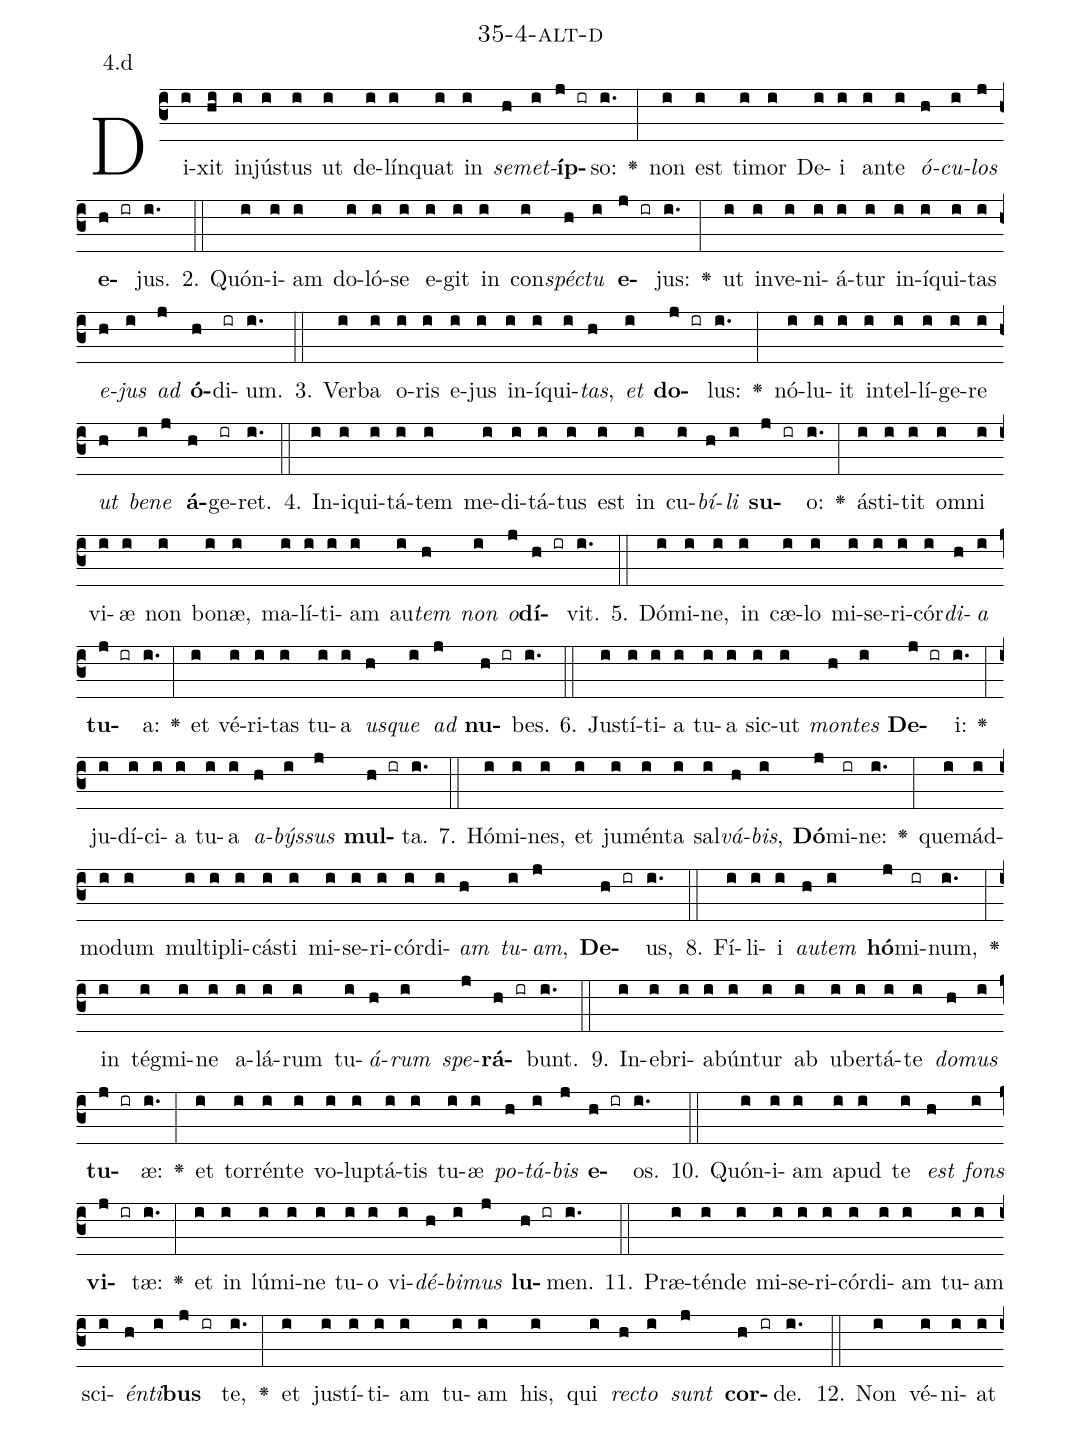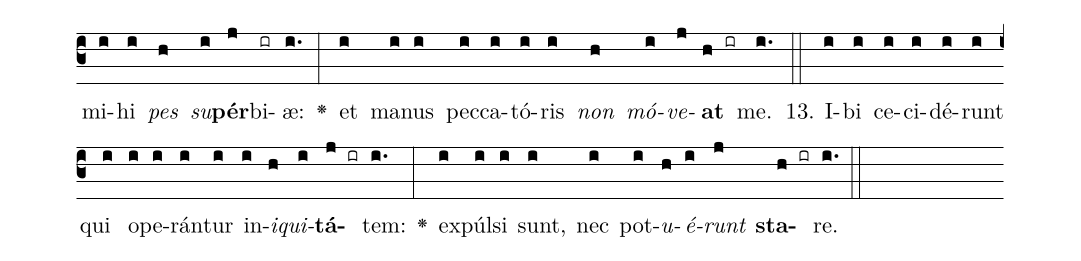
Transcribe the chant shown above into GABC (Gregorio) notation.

name: 35-4-alt-d;
annotation: 4.d;
%%
(c3)Di(i)xit(hi) in(i)jús(i)tus(i) ut(i) de(i)lín(i)quat(i) in(i) <i>se</i>(h)<i>met</i>(i)<b>íp</b>(j ir)so:(i.) <v>\greheightstar</v>(:) non(i) est(i) ti(i)mor(i) De(i)i(i) an(i)te(i) <i>ó</i>(h)<i>cu</i>(i)<i>los</i>(j) <b>e</b>(h ir)jus.(i.) (::)
2. Quón(i)i(i)am(i) do(i)ló(i)se(i) e(i)git(i) in(i) con(i)<i>spéc</i>(h)<i>tu</i>(i) <b>e</b>(j ir)jus:(i.) <v>\greheightstar</v>(:) ut(i) in(i)ve(i)ni(i)á(i)tur(i) in(i)í(i)qui(i)tas(i) <i>e</i>(h)<i>jus</i>(i) <i>ad</i>(j) <b>ó</b>(h)di(ir)um.(i.) (::)
3. Ver(i)ba(i) o(i)ris(i) e(i)jus(i) in(i)í(i)qui(i)<i>tas</i>,(h) <i>et</i>(i) <b>do</b>(j ir)lus:(i.) <v>\greheightstar</v>(:) nó(i)lu(i)it(i) in(i)tel(i)lí(i)ge(i)re(i) <i>ut</i>(h) <i>be</i>(i)<i>ne</i>(j) <b>á</b>(h)ge(ir)ret.(i.) (::)
4. In(i)i(i)qui(i)tá(i)tem(i) me(i)di(i)tá(i)tus(i) est(i) in(i) cu(i)<i>bí</i>(h)<i>li</i>(i) <b>su</b>(j ir)o:(i.) <v>\greheightstar</v>(:) á(i)sti(i)tit(i) om(i)ni(i) vi(i)æ(i) non(i) bo(i)næ,(i) ma(i)lí(i)ti(i)am(i) au(i)<i>tem</i>(h) <i>non</i>(i) <i>o</i>(j)<b>dí</b>(h ir)vit.(i.) (::)
5. Dó(i)mi(i)ne,(i) in(i) cæ(i)lo(i) mi(i)se(i)ri(i)cór(i)<i>di</i>(h)<i>a</i>(i) <b>tu</b>(j ir)a:(i.) <v>\greheightstar</v>(:) et(i) vé(i)ri(i)tas(i) tu(i)a(i) <i>us</i>(h)<i>que</i>(i) <i>ad</i>(j) <b>nu</b>(h ir)bes.(i.) (::)
6. Jus(i)tí(i)ti(i)a(i) tu(i)a(i) sic(i)ut(i) <i>mon</i>(h)<i>tes</i>(i) <b>De</b>(j ir)i:(i.) <v>\greheightstar</v>(:) ju(i)dí(i)ci(i)a(i) tu(i)a(i) <i>a</i>(h)<i>býs</i>(i)<i>sus</i>(j) <b>mul</b>(h ir)ta.(i.) (::)
7. Hó(i)mi(i)nes,(i) et(i) ju(i)mén(i)ta(i) sal(i)<i>vá</i>(h)<i>bis</i>,(i) <b>Dó</b>(j)mi(ir)ne:(i.) <v>\greheightstar</v>(:) quem(i)ád(i)mo(i)dum(i) mul(i)ti(i)pli(i)cás(i)ti(i) mi(i)se(i)ri(i)cór(i)di(i)<i>am</i>(h) <i>tu</i>(i)<i>am</i>,(j) <b>De</b>(h ir)us,(i.) (::)
8. Fí(i)li(i)i(i) <i>au</i>(h)<i>tem</i>(i) <b>hó</b>(j)mi(ir)num,(i.) <v>\greheightstar</v>(:) in(i) tég(i)mi(i)ne(i) a(i)lá(i)rum(i) tu(i)<i>á</i>(h)<i>rum</i>(i) <i>spe</i>(j)<b>rá</b>(h ir)bunt.(i.) (::)
9. In(i)e(i)bri(i)a(i)bún(i)tur(i) ab(i) u(i)ber(i)tá(i)te(i) <i>do</i>(h)<i>mus</i>(i) <b>tu</b>(j ir)æ:(i.) <v>\greheightstar</v>(:) et(i) tor(i)rén(i)te(i) vo(i)lup(i)tá(i)tis(i) tu(i)æ(i) <i>po</i>(h)<i>tá</i>(i)<i>bis</i>(j) <b>e</b>(h ir)os.(i.) (::)
10. Quón(i)i(i)am(i) a(i)pud(i) te(i) <i>est</i>(h) <i>fons</i>(i) <b>vi</b>(j ir)tæ:(i.) <v>\greheightstar</v>(:) et(i) in(i) lú(i)mi(i)ne(i) tu(i)o(i) vi(i)<i>dé</i>(h)<i>bi</i>(i)<i>mus</i>(j) <b>lu</b>(h ir)men.(i.) (::)
11. Præ(i)tén(i)de(i) mi(i)se(i)ri(i)cór(i)di(i)am(i) tu(i)am(i) sci(i)<i>én</i>(h)<i>ti</i>(i)<b>bus</b>(j ir) te,(i.) <v>\greheightstar</v>(:) et(i) jus(i)tí(i)ti(i)am(i) tu(i)am(i) his,(i) qui(i) <i>rec</i>(h)<i>to</i>(i) <i>sunt</i>(j) <b>cor</b>(h ir)de.(i.) (::)
12. Non(i) vé(i)ni(i)at(i) mi(i)hi(i) <i>pes</i>(h) <i>su</i>(i)<b>pér</b>(j)bi(ir)æ:(i.) <v>\greheightstar</v>(:) et(i) ma(i)nus(i) pec(i)ca(i)tó(i)ris(i) <i>non</i>(h) <i>mó</i>(i)<i>ve</i>(j)<b>at</b>(h ir) me.(i.) (::)
13. I(i)bi(i) ce(i)ci(i)dé(i)runt(i) qui(i) o(i)pe(i)rán(i)tur(i) in(i)<i>i</i>(h)<i>qui</i>(i)<b>tá</b>(j ir)tem:(i.) <v>\greheightstar</v>(:) ex(i)púl(i)si(i) sunt,(i) nec(i) pot(i)<i>u</i>(h)<i>é</i>(i)<i>runt</i>(j) <b>sta</b>(h ir)re.(i.) (::)
